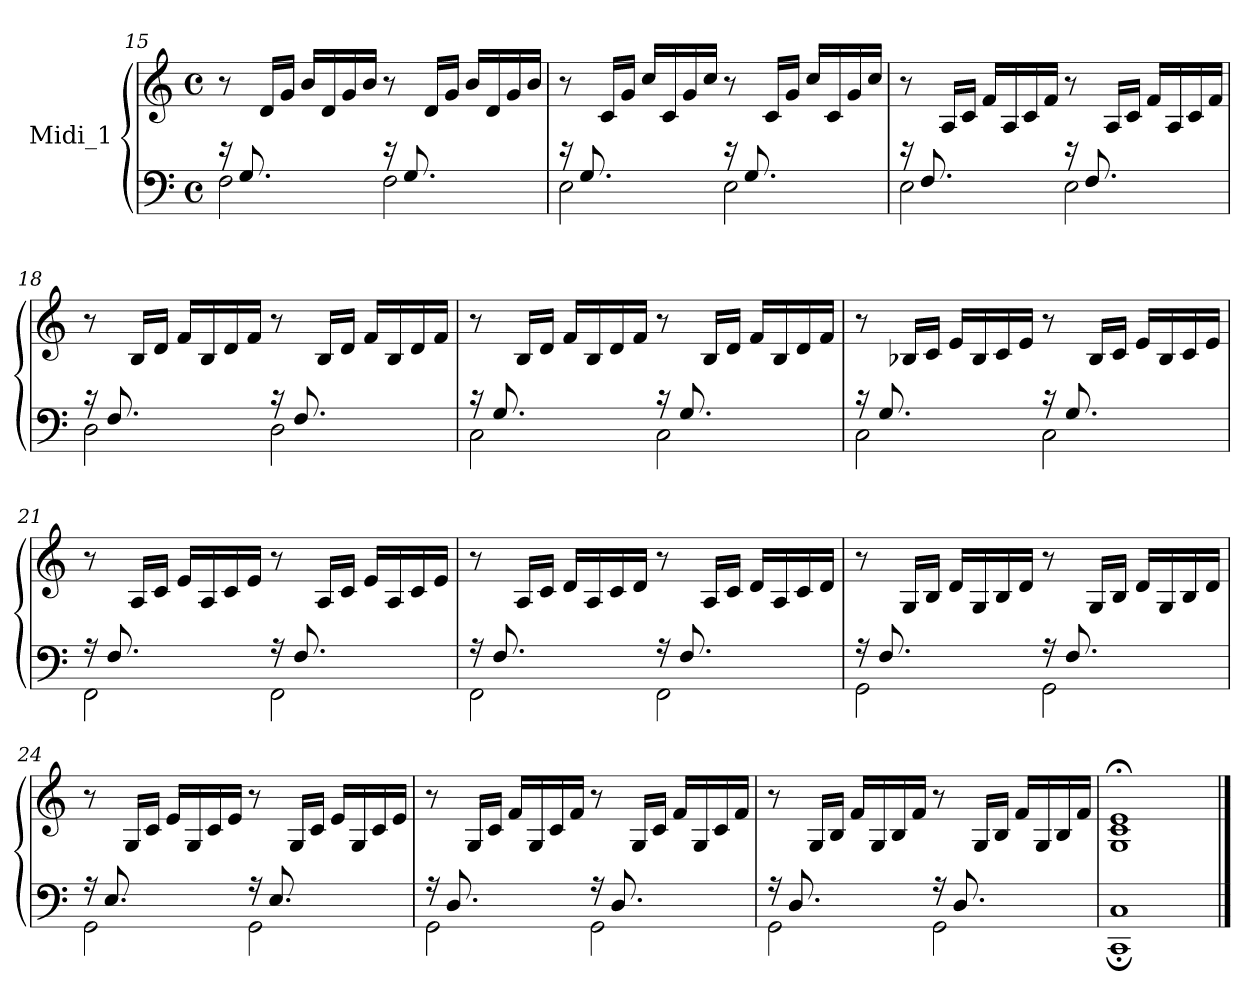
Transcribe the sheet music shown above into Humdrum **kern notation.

**kern	**kern
*part1	*part1
*staff2	*staff1
*I"Midi_1	*
!!LO:LB:g=z
*clefF4	*clefG2
*k[]	*k[]
*C:	*C:
*M4/4	*M4/4
*met(c)	*met(c)
=15	=15
*^	*
16r	2F\	8r
8.G/	.	.
.	.	16dLL
.	.	16gJJ
4ryy	.	16bLL
.	.	16d
.	.	16g
.	.	16bJJ
16r	2F\	8r
8.G/	.	.
.	.	16dLL
.	.	16gJJ
4ryy	.	16bLL
.	.	16d
.	.	16g
.	.	16bJJ
=16	=16	=16
16r	2E\	8r
8.G/	.	.
.	.	16cLL
.	.	16gJJ
4ryy	.	16ccLL
.	.	16c
.	.	16g
.	.	16ccJJ
16r	2E\	8r
8.G/	.	.
.	.	16cLL
.	.	16gJJ
4ryy	.	16ccLL
.	.	16c
.	.	16g
.	.	16ccJJ
!!LO:LB:g=z
=17	=17	=17
16r	2E\	8r
8.F/	.	.
.	.	16ALL
.	.	16cJJ
4ryy	.	16fLL
.	.	16A
.	.	16c
.	.	16fJJ
16r	2E\	8r
8.F/	.	.
.	.	16ALL
.	.	16cJJ
4ryy	.	16fLL
.	.	16A
.	.	16c
.	.	16fJJ
=18	=18	=18
16r	2D\	8r
8.F/	.	.
.	.	16BLL
.	.	16dJJ
4ryy	.	16fLL
.	.	16B
.	.	16d
.	.	16fJJ
16r	2D\	8r
8.F/	.	.
.	.	16BLL
.	.	16dJJ
4ryy	.	16fLL
.	.	16B
.	.	16d
.	.	16fJJ
!!LO:LB:g=z
=19	=19	=19
16r	2C\	8r
8.G/	.	.
.	.	16BLL
.	.	16dJJ
4ryy	.	16fLL
.	.	16B
.	.	16d
.	.	16fJJ
16r	2C\	8r
8.G/	.	.
.	.	16BLL
.	.	16dJJ
4ryy	.	16fLL
.	.	16B
.	.	16d
.	.	16fJJ
=20	=20	=20
16r	2C\	8r
8.G/	.	.
.	.	16B-XLL
.	.	16cJJ
4ryy	.	16eLL
.	.	16B-
.	.	16c
.	.	16eJJ
16r	2C\	8r
8.G/	.	.
.	.	16B-LL
.	.	16cJJ
4ryy	.	16eLL
.	.	16B-
.	.	16c
.	.	16eJJ
!!LO:LB:g=z
=21	=21	=21
16r	2FF\	8r
8.F/	.	.
.	.	16ALL
.	.	16cJJ
4ryy	.	16eLL
.	.	16A
.	.	16c
.	.	16eJJ
16r	2FF\	8r
8.F/	.	.
.	.	16ALL
.	.	16cJJ
4ryy	.	16eLL
.	.	16A
.	.	16c
.	.	16eJJ
=22	=22	=22
16r	2FF\	8r
8.F/	.	.
.	.	16ALL
.	.	16cJJ
4ryy	.	16dLL
.	.	16A
.	.	16c
.	.	16dJJ
16r	2FF\	8r
8.F/	.	.
.	.	16ALL
.	.	16cJJ
4ryy	.	16dLL
.	.	16A
.	.	16c
.	.	16dJJ
!!LO:LB:g=z
=23	=23	=23
16r	2GG\	8r
8.F/	.	.
.	.	16GLL
.	.	16BJJ
4ryy	.	16dLL
.	.	16G
.	.	16B
.	.	16dJJ
16r	2GG\	8r
8.F/	.	.
.	.	16GLL
.	.	16BJJ
4ryy	.	16dLL
.	.	16G
.	.	16B
.	.	16dJJ
=24	=24	=24
16r	2GG\	8r
8.E/	.	.
.	.	16GLL
.	.	16cJJ
4ryy	.	16eLL
.	.	16G
.	.	16c
.	.	16eJJ
16r	2GG\	8r
8.E/	.	.
.	.	16GLL
.	.	16cJJ
4ryy	.	16eLL
.	.	16G
.	.	16c
.	.	16eJJ
!!LO:LB:g=z
=25	=25	=25
16r	2GG\	8r
8.D/	.	.
.	.	16GLL
.	.	16cJJ
4ryy	.	16fLL
.	.	16G
.	.	16c
.	.	16fJJ
16r	2GG\	8r
8.D/	.	.
.	.	16GLL
.	.	16cJJ
4ryy	.	16fLL
.	.	16G
.	.	16c
.	.	16fJJ
=26	=26	=26
16r	2GG\	8r
8.D/	.	.
.	.	16GLL
.	.	16BJJ
4ryy	.	16fLL
.	.	16G
.	.	16B
.	.	16fJJ
16r	2GG\	8r
8.D/	.	.
.	.	16GLL
.	.	16BJJ
4ryy	.	16fLL
.	.	16G
.	.	16B
.	.	16fJJ
=27	=27	=27
1C/	1CC;\	1G;< 1c;< 1e;<
*v	*v	*
==	==
*-	*-
